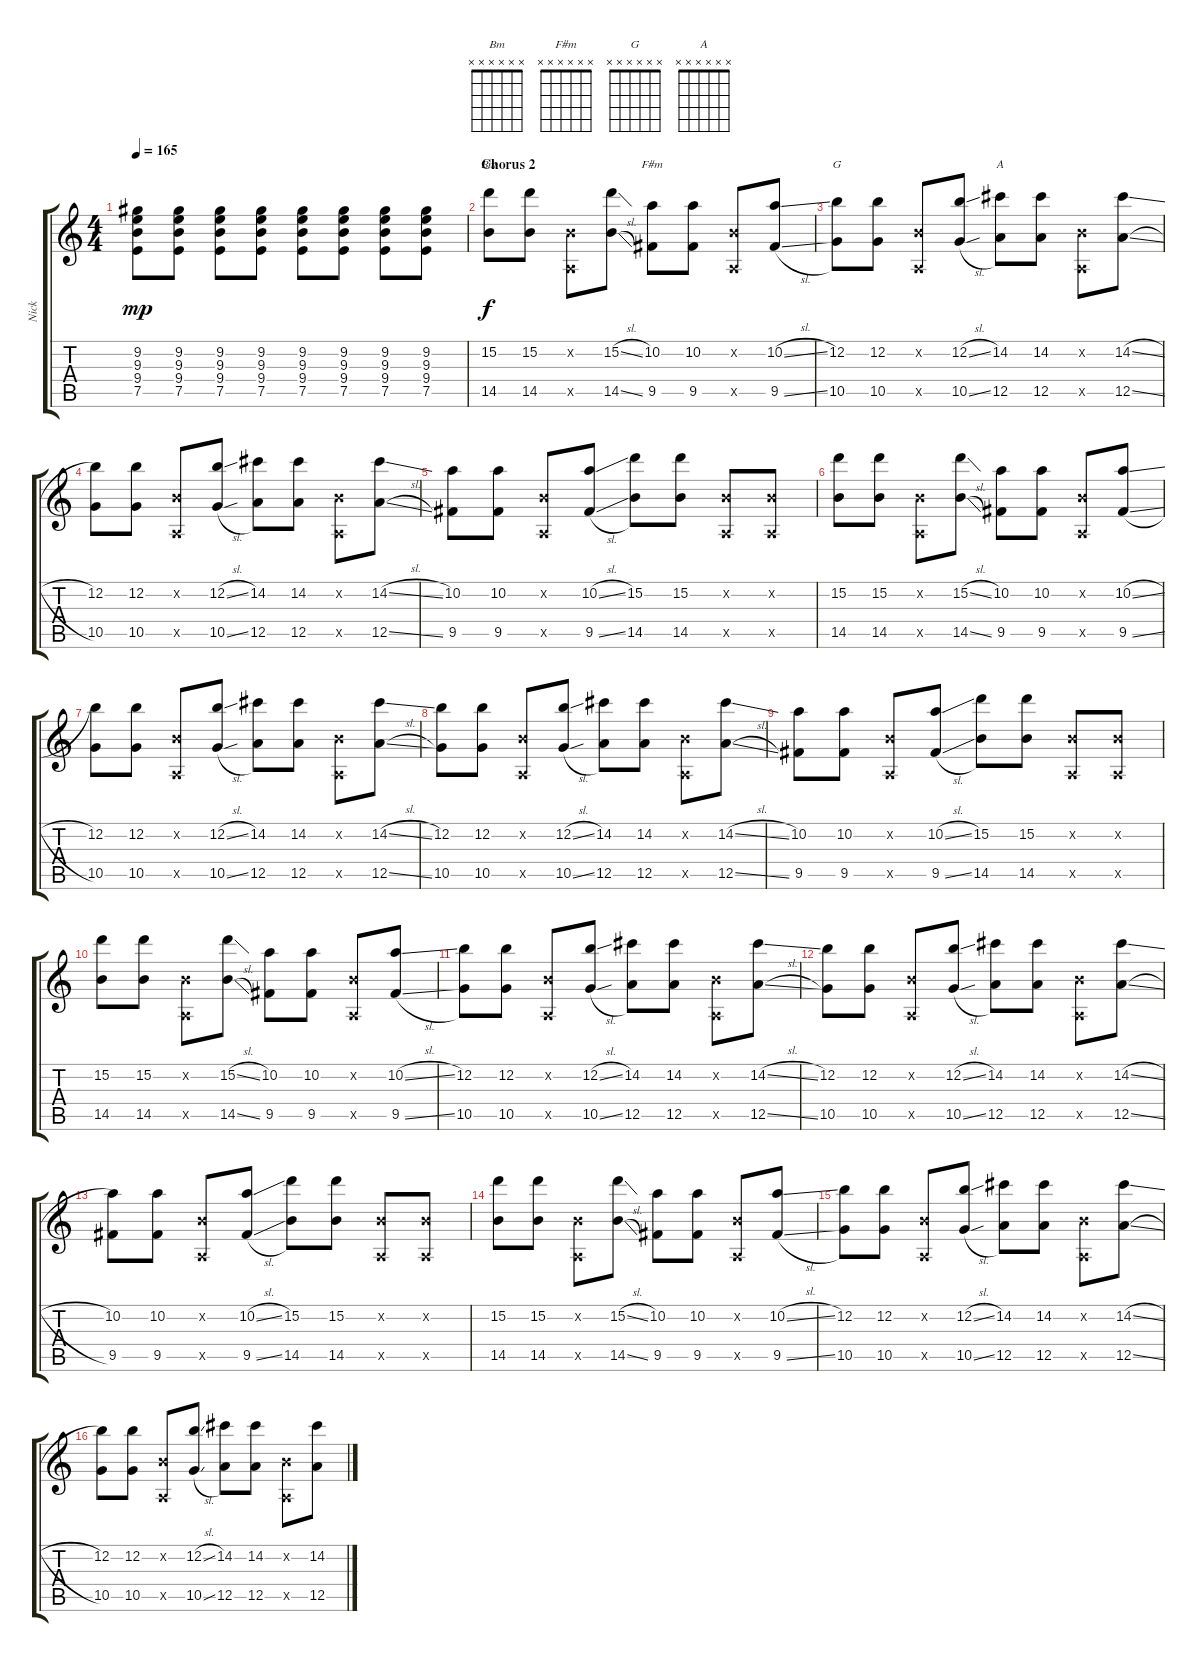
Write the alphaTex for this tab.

\track ("Nick" "Nick") {instrument overdrivenguitar}
\staff {score tabs}
\tuning (E4 B3 G3 D3 A2 E2) {hide}
\chord ("Bm" x x x x x x)
\chord ("F#m" x x x x x x)
\chord ("G" x x x x x x)
\chord ("A" x x x x x x)
\ts (4 4)
\tempo 165
\clef g2
\ks c
(9.2 9.3 9.4 7.5).8{dy mp} (9.2 9.3 9.4 7.5).8 (9.2 9.3 9.4 7.5).8 (9.2 9.3 9.4 7.5).8 (9.2 9.3 9.4 7.5).8 (9.2 9.3 9.4 7.5).8 (9.2 9.3 9.4 7.5).8 (9.2 9.3 9.4 7.5).8 |
\section ("" "Chorus 2")
(15.2 14.5).8{ch "Bm" dy f} (15.2 14.5).8 (0.2{x} 0.5{x}).8 (15.2{sl} 14.5{sl}).8 (10.2 9.5).8{ch "F#m"} (10.2 9.5).8 (0.2{x} 0.5{x}).8 (10.2{sl} 9.5{sl}).8 |
(12.2 10.5).8{ch "G"} (12.2 10.5).8 (0.2{x} 0.5{x}).8 (12.2{sl} 10.5{sl}).8 (14.2 12.5).8{ch "A"} (14.2 12.5).8 (0.2{x} 0.5{x}).8 (14.2{sl} 12.5{sl}).8 |
(12.2 10.5).8 (12.2 10.5).8 (0.2{x} 0.5{x}).8 (12.2{sl} 10.5{sl}).8 (14.2 12.5).8 (14.2 12.5).8 (0.2{x} 0.5{x}).8 (14.2{sl} 12.5{sl}).8 |
(10.2 9.5).8 (10.2 9.5).8 (0.2{x} 0.5{x}).8 (10.2{sl} 9.5{sl}).8 (15.2 14.5).8 (15.2 14.5).8 (0.2{x} 0.5{x}).8 (0.2{x} 0.5{x}).8 |
(15.2 14.5).8 (15.2 14.5).8 (0.2{x} 0.5{x}).8 (15.2{sl} 14.5{sl}).8 (10.2 9.5).8 (10.2 9.5).8 (0.2{x} 0.5{x}).8 (10.2{sl} 9.5{sl}).8 |
(12.2 10.5).8 (12.2 10.5).8 (0.2{x} 0.5{x}).8 (12.2{sl} 10.5{sl}).8 (14.2 12.5).8 (14.2 12.5).8 (0.2{x} 0.5{x}).8 (14.2{sl} 12.5{sl}).8 |
(12.2 10.5).8 (12.2 10.5).8 (0.2{x} 0.5{x}).8 (12.2{sl} 10.5{sl}).8 (14.2 12.5).8 (14.2 12.5).8 (0.2{x} 0.5{x}).8 (14.2{sl} 12.5{sl}).8 |
(10.2 9.5).8 (10.2 9.5).8 (0.2{x} 0.5{x}).8 (10.2{sl} 9.5{sl}).8 (15.2 14.5).8 (15.2 14.5).8 (0.2{x} 0.5{x}).8 (0.2{x} 0.5{x}).8 |
(15.2 14.5).8 (15.2 14.5).8 (0.2{x} 0.5{x}).8 (15.2{sl} 14.5{sl}).8 (10.2 9.5).8 (10.2 9.5).8 (0.2{x} 0.5{x}).8 (10.2{sl} 9.5{sl}).8 |
(12.2 10.5).8 (12.2 10.5).8 (0.2{x} 0.5{x}).8 (12.2{sl} 10.5{sl}).8 (14.2 12.5).8 (14.2 12.5).8 (0.2{x} 0.5{x}).8 (14.2{sl} 12.5{sl}).8 |
(12.2 10.5).8 (12.2 10.5).8 (0.2{x} 0.5{x}).8 (12.2{sl} 10.5{sl}).8 (14.2 12.5).8 (14.2 12.5).8 (0.2{x} 0.5{x}).8 (14.2{sl} 12.5{sl}).8 |
(10.2 9.5).8 (10.2 9.5).8 (0.2{x} 0.5{x}).8 (10.2{sl} 9.5{sl}).8 (15.2 14.5).8 (15.2 14.5).8 (0.2{x} 0.5{x}).8 (0.2{x} 0.5{x}).8 |
(15.2 14.5).8 (15.2 14.5).8 (0.2{x} 0.5{x}).8 (15.2{sl} 14.5{sl}).8 (10.2 9.5).8 (10.2 9.5).8 (0.2{x} 0.5{x}).8 (10.2{sl} 9.5{sl}).8 |
(12.2 10.5).8 (12.2 10.5).8 (0.2{x} 0.5{x}).8 (12.2{sl} 10.5{sl}).8 (14.2 12.5).8 (14.2 12.5).8 (0.2{x} 0.5{x}).8 (14.2{sl} 12.5{sl}).8 |
(12.2 10.5).8 (12.2 10.5).8 (0.2{x} 0.5{x}).8 (12.2{sl} 10.5{sl}).8 (14.2 12.5).8 (14.2 12.5).8 (0.2{x} 0.5{x}).8 (14.2{sl} 12.5{sl}).8
